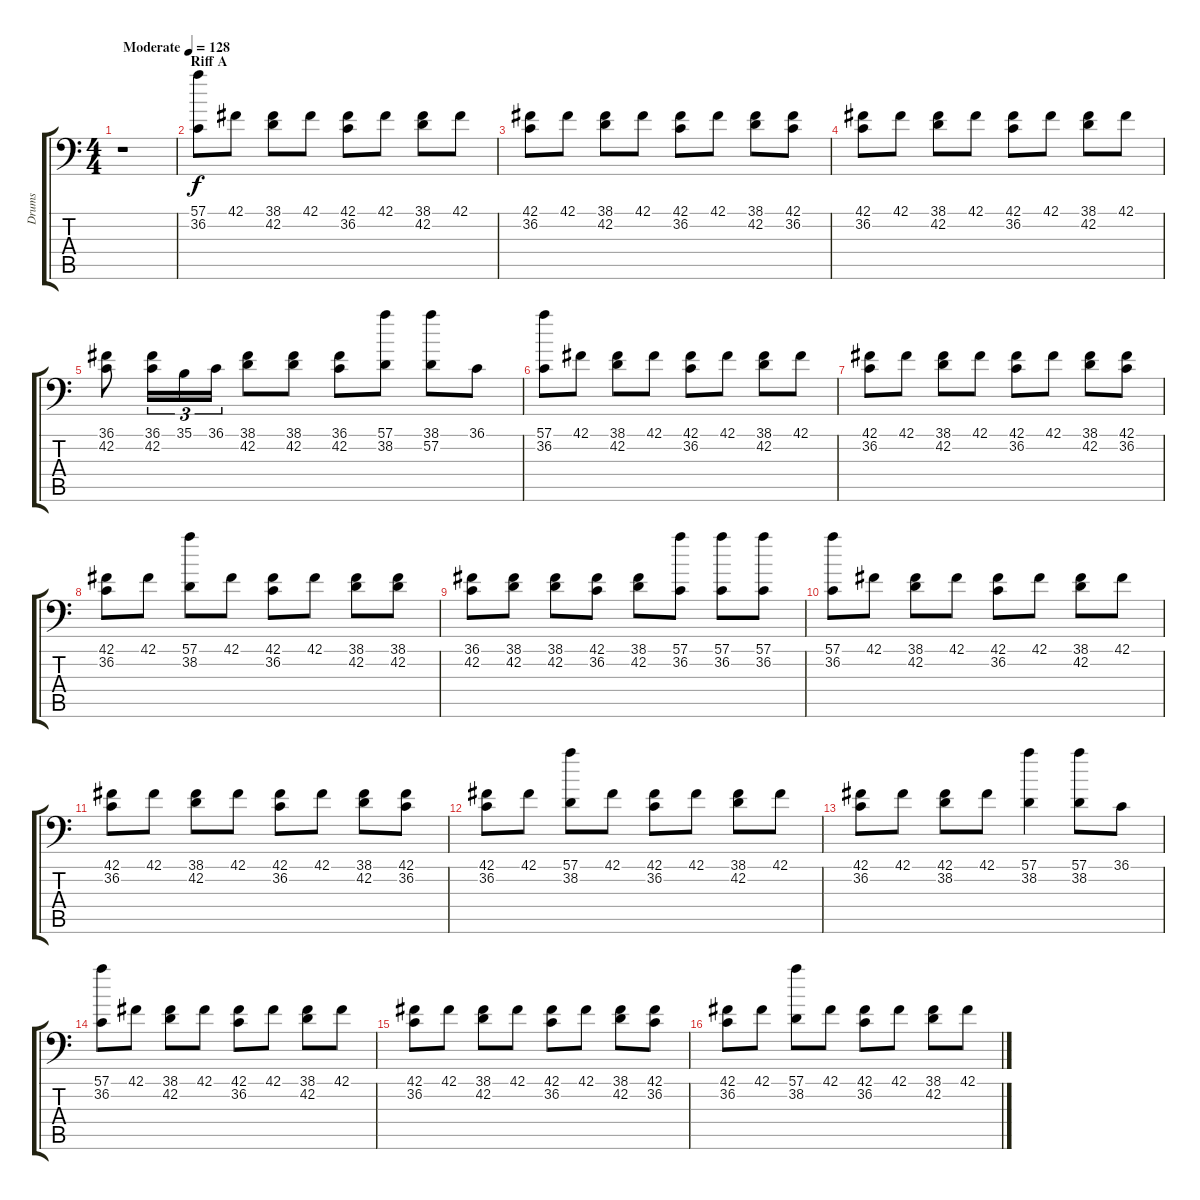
\track ("Drums" "Drums") {instrument acousticgrandpiano}
\staff {score tabs}
\tuning (C-1 C-1 C-1 C-1 C-1 C-1) {hide}
\ts (4 4)
\tempo (128 "Moderate")
\clef f4
\ks c
r.1{dy f instrument acousticgrandpiano} |
\section ("" "Riff A")
(57.1 36.2).8 42.1.8 (38.1 42.2).8 42.1.8 (42.1 36.2).8 42.1.8 (38.1 42.2).8 42.1.8 |
(42.1 36.2).8 42.1.8 (38.1 42.2).8 42.1.8 (42.1 36.2).8 42.1.8 (38.1 42.2).8 (42.1 36.2).8 |
(42.1 36.2).8 42.1.8 (38.1 42.2).8 42.1.8 (42.1 36.2).8 42.1.8 (38.1 42.2).8 42.1.8 |
(36.1 42.2).8 (36.1 42.2).16{tu (3 2)} 35.1.16{tu (3 2)} 36.1.16{tu (3 2)} (38.1 42.2).8 (38.1 42.2).8 (36.1 42.2).8 (57.1 38.2).8 (38.1 57.2).8 36.1.8 |
(57.1 36.2).8 42.1.8 (38.1 42.2).8 42.1.8 (42.1 36.2).8 42.1.8 (38.1 42.2).8 42.1.8 |
(42.1 36.2).8 42.1.8 (38.1 42.2).8 42.1.8 (42.1 36.2).8 42.1.8 (38.1 42.2).8 (42.1 36.2).8 |
(42.1 36.2).8 42.1.8 (57.1 38.2).8 42.1.8 (42.1 36.2).8 42.1.8 (38.1 42.2).8 (38.1 42.2).8 |
(36.1 42.2).8 (38.1 42.2).8 (38.1 42.2).8 (42.1 36.2).8 (38.1 42.2).8 (57.1 36.2).8 (57.1 36.2).8 (57.1 36.2).8 |
(57.1 36.2).8 42.1.8 (38.1 42.2).8 42.1.8 (42.1 36.2).8 42.1.8 (38.1 42.2).8 42.1.8 |
(42.1 36.2).8 42.1.8 (38.1 42.2).8 42.1.8 (42.1 36.2).8 42.1.8 (38.1 42.2).8 (42.1 36.2).8 |
(42.1 36.2).8 42.1.8 (57.1 38.2).8 42.1.8 (42.1 36.2).8 42.1.8 (38.1 42.2).8 42.1.8 |
(42.1 36.2).8 42.1.8 (42.1 38.2).8 42.1.8 (57.1 38.2).4 (57.1 38.2).8 36.1.8 |
(57.1 36.2).8 42.1.8 (38.1 42.2).8 42.1.8 (42.1 36.2).8 42.1.8 (38.1 42.2).8 42.1.8 |
(42.1 36.2).8 42.1.8 (38.1 42.2).8 42.1.8 (42.1 36.2).8 42.1.8 (38.1 42.2).8 (42.1 36.2).8 |
(42.1 36.2).8 42.1.8 (57.1 38.2).8 42.1.8 (42.1 36.2).8 42.1.8 (38.1 42.2).8 42.1.8
